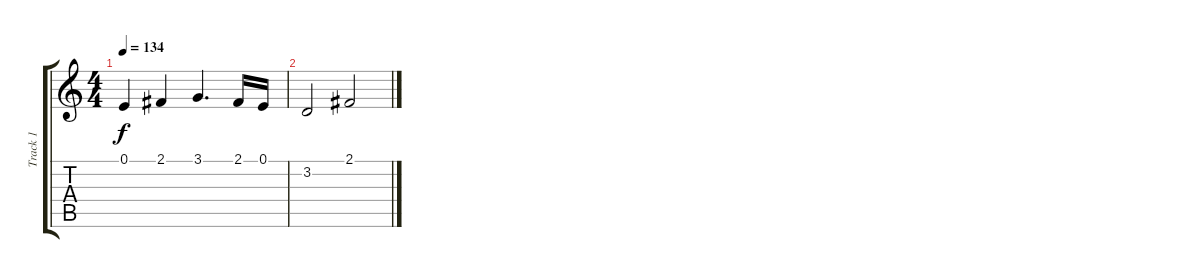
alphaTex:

\track ("Track 1" "Track 1") {instrument flute}
\staff {score tabs}
\tuning (E4 B3 G3 D3 A2 E2) {hide}
\ts (4 4)
\tempo 134
\clef g2
\ks c
0.1.4{dy f} 2.1.4 3.1.4{d} 2.1.16 0.1.16 |
3.2.2 2.1.2
